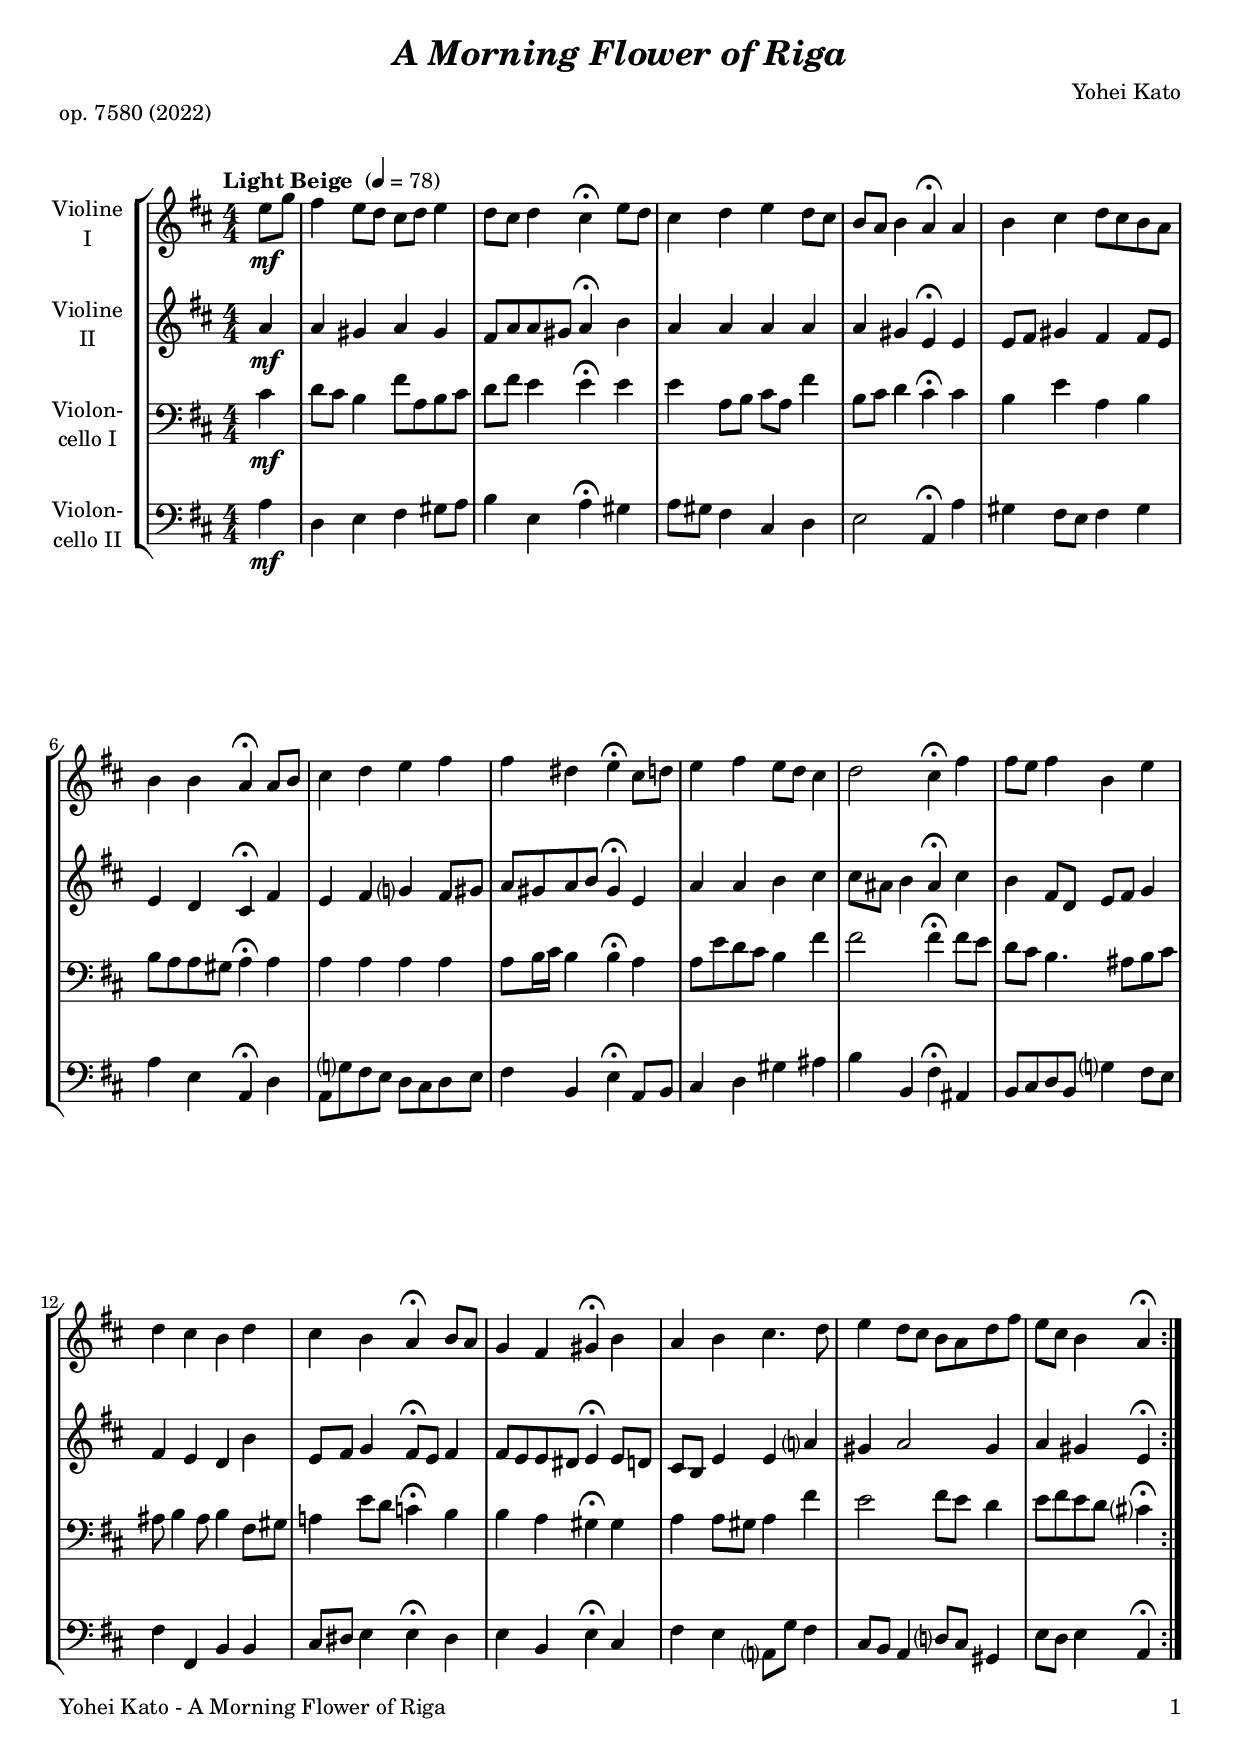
\version "2.20.2"
\include "deutsch.ly"

#(set-global-staff-size 19)

\header {
  title     = \markup \bold \italic "A Morning Flower of Riga"
  composer  = "Yohei Kato"
%  arranger  = ""
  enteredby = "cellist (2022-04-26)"
  piece     = "op. 7580 (2022)"
}

voiceconsts = {
  \key d \major
  \time 4/4
  \clef "treble"
  \numericTimeSignature
  \compressEmptyMeasures
  % Set default beaming for all staves
%  \set Timing.beamExceptions = #'()
%  \set Timing.baseMoment     = #(ly:make-moment 1 4)
%  \set Timing.beatStructure  = #'(1 1 1)
  \tempo "Light Beige " 4=78
}

micl = "clarinet"
mifl = "flute"
miob = "oboe"
mifh = "french horn"
misx = "tenor sax"
mist = "string ensemble 1"
mivl = "violin"
miba = "cello"
mipz = "pizzicato strings"

lese = \markup \italic "legato sempre"
rit  = \mark \markup \box \italic "rit."

va = \relative c'' {
  \voiceconsts

  \repeat volta 2 {
    \partial 4 e8\mf g
    fis4 e8 d cis d e4
    d8 cis d4 cis\fermata e8 d
    cis4 d e d8 cis
    h a h4 a\fermata a

    h cis d8 cis h a
    h4 h a\fermata a8 h
    cis4 d e fis
    fis dis e\fermata cis8 d
    e4 fis e8 d cis4

    d2 cis4\fermata fis
    fis8 e fis4 h, e
    d cis h d
    cis h a\fermata h8 a

    g4 fis gis\fermata h
    a h cis4. d8
    e4 d8 cis h a d fis
    e cis h4 a\fermata
  }
}

vb = \relative c'' {
  \voiceconsts

  \repeat volta 2 {
    \partial 4 a4\mf
    a gis a gis
    fis8 a a gis a4\fermata h
    a a a a
    a gis e\fermata e

    e8 fis gis4 fis fis8 e
    e4 d cis\fermata fis
    e fis g? fis8 gis
    a gis a h gis4\fermata e
    a a h cis

    cis8 ais h4 ais\fermata cis
    h fis8 d e fis g4
    fis e d h'
    e,8 fis g4 fis8\fermata e fis4

    fis8 e e dis e4\fermata e8 d
    cis h e4 e a?
    gis a2 gis4
    a gis e\fermata
  }
}

vc = \relative c' {
  \voiceconsts
  \clef "bass"
  
  \repeat volta 2 {
    \partial 4 cis4\mf
    d8 cis h4 fis'8 a, h cis
    d fis e4 e\fermata e
    e a,8 h cis a fis'4
    h,8 cis d4 cis\fermata cis

    h e a, h
    h8 a a gis a4\fermata a
    a a a a
    a8 h16 cis h4 h\fermata a
    a8 e' d cis h4 fis'

    fis2 fis4\fermata fis8 e
    d cis h4. ais8 h cis
    ais h4 ais8 h4 fis8 gis
    a!4 e'8 d c4\fermata h

    h a gis\fermata gis
    a a8 gis a4 fis'
    e2 fis8 e d4
    e8 fis e d cis?4\fermata
  }
}

vd = \relative c' {
  \voiceconsts
  \clef "bass"
  
  \repeat volta 2 {
    \partial 4 a4\mf
    d, e fis gis8 a
    h4 e, a\fermata gis
    a8 gis fis4 cis d
    e2 a,4\fermata a'

    gis fis8 e fis4 gis
    a e a,\fermata d
    a8 g'? fis e d cis d e
    fis4 h, e\fermata a,8 h
    cis4 d gis ais

    h h, fis'\fermata ais,
    h8 cis d h g'?4 fis8 e
    fis4 fis, h h
    cis8 dis e4 e\fermata dis

    e h e\fermata  cis
    fis e a,?8 g' fis4
    cis8 h a4 d?8 cis gis4
    e'8 d e4 a,\fermata
  }
}


music = \new StaffGroup <<
      \new Staff {
	\set Staff.midiInstrument = \mivl
	\set Staff.instrumentName = \markup \center-column { "Violine" "I" }
	\transpose d d { \va }
      }

      \new Staff {
	\set Staff.midiInstrument = \mivl
	\set Staff.instrumentName = \markup \center-column { "Violine" "II" }
	\transpose d d { \vb }
      }

      \new Staff {
	\set Staff.midiInstrument = \miba
	\set Staff.instrumentName = \markup \center-column { "Violon-" "cello I" }
	\transpose d d { \vc }
      }

      \new Staff {
	\set Staff.midiInstrument = \miba
	\set Staff.instrumentName = \markup \center-column { "Violon-" "cello II" }
	\transpose d d { \vd }
      }
>>

\book {
   \paper {
    print-page-number = ##t
    print-first-page-number = ##t
    ragged-last-bottom = ##f
    oddHeaderMarkup = \markup \null
    evenHeaderMarkup = \markup \null
    oddFooterMarkup = \markup {
      \fill-line {
        \on-the-fly #print-page-number-check-first
        "Yohei Kato - A Morning Flower of Riga" \fromproperty #'page:page-number-string
      }
    }
    evenFooterMarkup = \oddFooterMarkup
  } \score {
    \music
    \layout {}
  }

  \score {
    \unfoldRepeats \music

    \midi {
      \context {
        \Score
      }
    }
  }
}